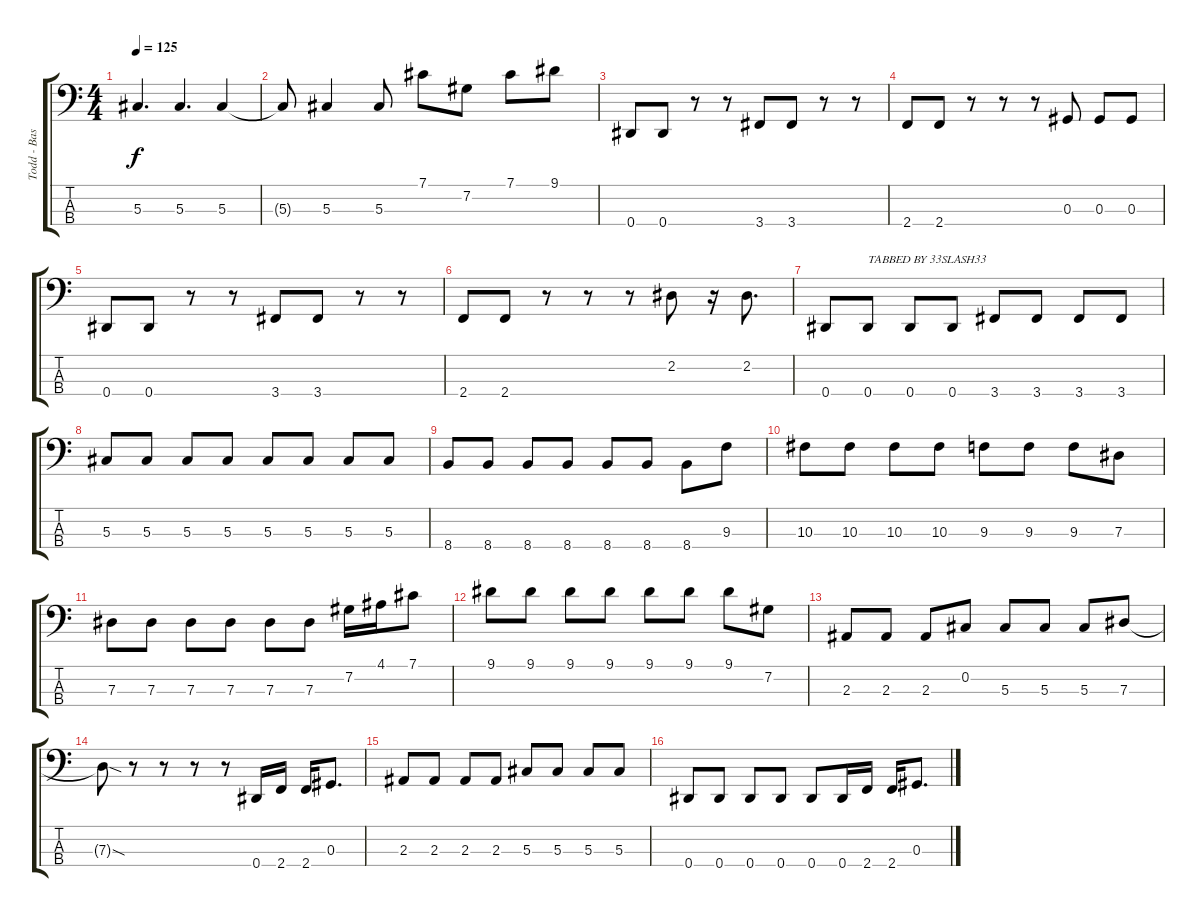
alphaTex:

\track ("Todd - Bass" "Todd - Bas") {instrument electricbasspick}
\staff {score tabs}
\tuning (Gb2 Db2 Ab1 Eb1) {hide}
\ts (4 4)
\tempo 125
\clef f4
\ks c
5.3.4{d dy f} 5.3.4{d} 5.3.4 |
5.3{t}.8 5.3.4 5.3.8 7.1.8 7.2.8 7.1.8 9.1.8 |
0.4.8 0.4.8 r.8 r.8 3.4.8 3.4.8 r.8 r.8 |
2.4.8 2.4.8 r.8 r.8 r.8 0.3.8 0.3.8 0.3.8 |
0.4.8 0.4.8 r.8 r.8 3.4.8 3.4.8 r.8 r.8 |
2.4.8 2.4.8 r.8 r.8 r.8 2.2.8 r.16 2.2.8{d} |
0.4.8 0.4.8{txt "TABBED BY 33SLASH33"} 0.4.8 0.4.8 3.4.8 3.4.8 3.4.8 3.4.8 |
5.3.8 5.3.8 5.3.8 5.3.8 5.3.8 5.3.8 5.3.8 5.3.8 |
8.4.8 8.4.8 8.4.8 8.4.8 8.4.8 8.4.8 8.4.8 9.3.8 |
10.3.8 10.3.8 10.3.8 10.3.8 9.3.8 9.3.8 9.3.8 7.3.8 |
7.3.8 7.3.8 7.3.8 7.3.8 7.3.8 7.3.8 7.2.16 4.1.16 7.1.8 |
9.1.8 9.1.8 9.1.8 9.1.8 9.1.8 9.1.8 9.1.8 7.2.8 |
2.3.8 2.3.8 2.3.8 0.2.8 5.3.8 5.3.8 5.3.8 7.3.8 |
7.3{sod t}.8 r.8 r.8 r.8 r.8 0.4.16 2.4.16 2.4.16 0.3.8{d} |
2.3.8 2.3.8 2.3.8 2.3.8 5.3.8 5.3.8 5.3.8 5.3.8 |
0.4.8 0.4.8 0.4.8 0.4.8 0.4.8 0.4.16 2.4.16 2.4.16 0.3.8{d}
